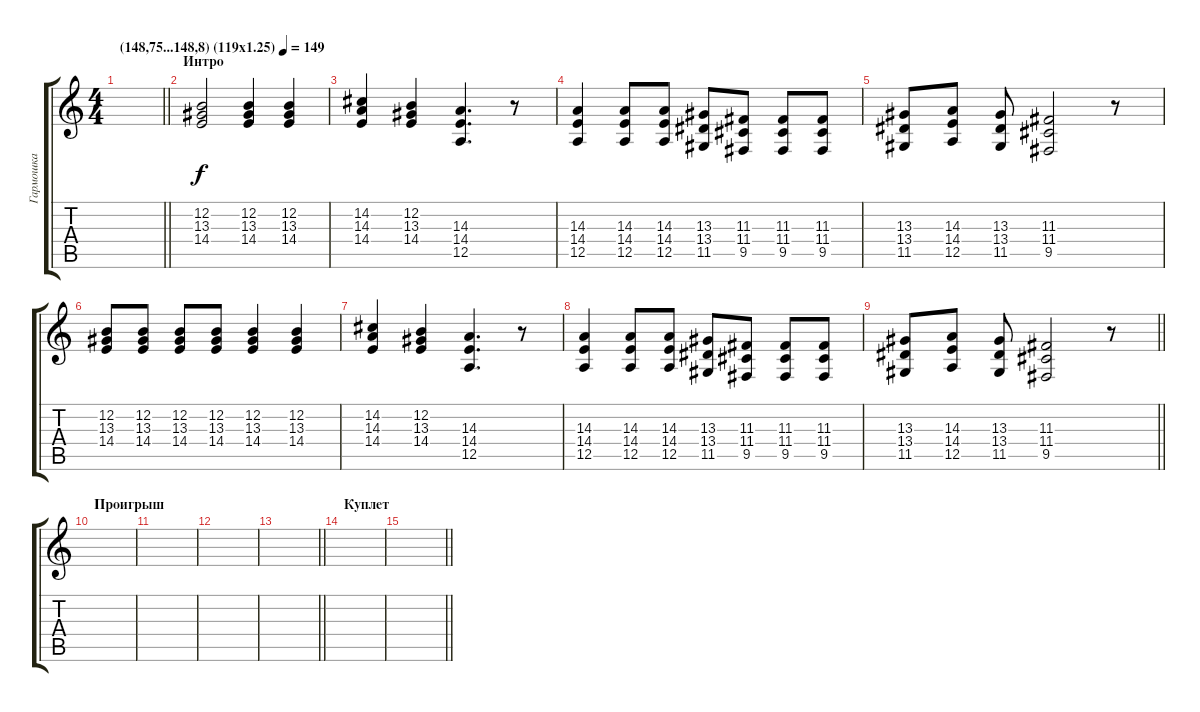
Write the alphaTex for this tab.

\track ("Гармошка" "Гармошка") {instrument reedorgan}
\staff {score tabs}
\tuning (E4 B3 G3 D3 A2 E2) {hide}
\ts (4 4)
\tempo (149 "(148,75...148,8) (119x1.25)")
\clef g2
\barLineRight lightlight
\ks c
|
\section ("" "Интро")
(12.2 13.3 14.4).2 (12.2 13.3 14.4).4 (12.2 13.3 14.4).4 |
(14.2 14.3 14.4).4 (12.2 13.3 14.4).4 (14.3 14.4 12.5).4{d} r.8 |
(14.3 14.4 12.5).4 (14.3 14.4 12.5).8 (14.3 14.4 12.5).8 (13.3 13.4 11.5).8 (11.3 11.4 9.5).8 (11.3 11.4 9.5).8 (11.3 11.4 9.5).8 |
(13.3 13.4 11.5).8 (14.3 14.4 12.5).8 (13.3 13.4 11.5).8 (11.3 11.4 9.5).2 r.8 |
(12.2 13.3 14.4).8 (12.2 13.3 14.4).8 (12.2 13.3 14.4).8 (12.2 13.3 14.4).8 (12.2 13.3 14.4).4 (12.2 13.3 14.4).4 |
(14.2 14.3 14.4).4 (12.2 13.3 14.4).4 (14.3 14.4 12.5).4{d} r.8 |
(14.3 14.4 12.5).4 (14.3 14.4 12.5).8 (14.3 14.4 12.5).8 (13.3 13.4 11.5).8 (11.3 11.4 9.5).8 (11.3 11.4 9.5).8 (11.3 11.4 9.5).8 |
\barLineRight lightlight
(13.3 13.4 11.5).8 (14.3 14.4 12.5).8 (13.3 13.4 11.5).8 (11.3 11.4 9.5).2 r.8 |
\section ("" "Проигрыш")
|
|
|
\barLineRight lightlight
|
\section ("" "Куплет")
|
\barLineRight lightlight
